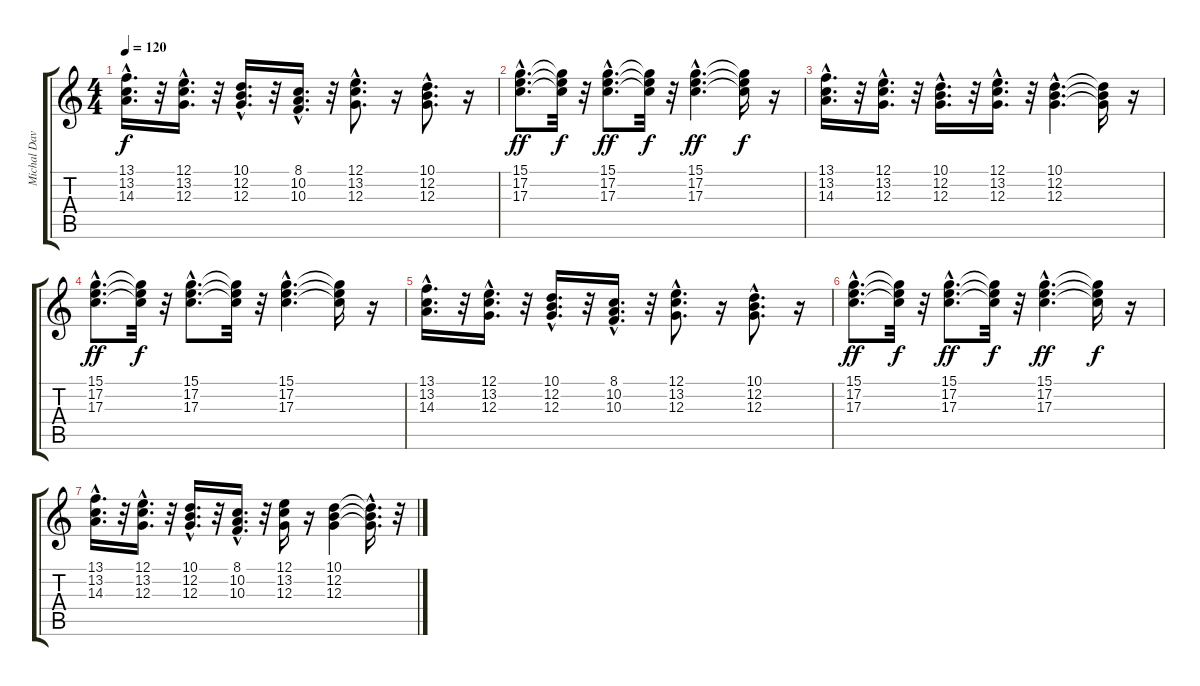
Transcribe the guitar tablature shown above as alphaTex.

\track ("Michal David klávesy" "Michal Dav") {instrument lead2sawtooth}
\staff {score tabs}
\tuning (E4 B3 G3 D3 A2 E2) {hide}
\ts (4 4)
\tempo 120
\clef g2
\ks c
(13.1{hac} 13.2{hac} 14.3{hac}).16{d dy f} r.32 (12.1{hac} 13.2{hac} 12.3{hac}).16{d} r.32 (10.1{hac} 12.2{hac} 12.3{hac}).16{d} r.32 (8.1{hac} 10.2{hac} 10.3{hac}).16{d} r.32 (12.1{hac} 13.2{hac} 12.3{hac}).8{d} r.16 (10.1{hac} 12.2{hac} 12.3{hac}).8{d} r.16 |
(15.1{hac} 17.2{hac} 17.3{hac}).8{d dy ff} (15.1{t} 17.2{t} 17.3{t}).32{dy f} r.32 (15.1{hac} 17.2{hac} 17.3{hac}).8{d dy ff} (15.1{t} 17.2{t} 17.3{t}).32{dy f} r.32 (15.1{hac} 17.2{hac} 17.3{hac}).4{d dy ff} (15.1{t} 17.2{t} 17.3{t}).16{dy f} r.16 |
(13.1{hac} 13.2{hac} 14.3{hac}).16{d} r.32 (12.1{hac} 13.2{hac} 12.3{hac}).16{d} r.32 (10.1{hac} 12.2{hac} 12.3{hac}).16{d} r.32 (12.1{hac} 13.2{hac} 12.3{hac}).16{d} r.32 (10.1{hac} 12.2{hac} 12.3{hac}).4{d} (10.1{t} 12.2{t} 12.3{t}).16 r.16 |
(15.1{hac} 17.2{hac} 17.3{hac}).8{d dy ff} (15.1{t} 17.2{t} 17.3{t}).32{dy f} r.32 (15.1{hac} 17.2{hac} 17.3{hac}).8{d} (15.1{t} 17.2{t} 17.3{t}).32 r.32 (15.1{hac} 17.2{hac} 17.3{hac}).4{d} (15.1{t} 17.2{t} 17.3{t}).16 r.16 |
(13.1{hac} 13.2{hac} 14.3{hac}).16{d} r.32 (12.1{hac} 13.2{hac} 12.3{hac}).16{d} r.32 (10.1{hac} 12.2{hac} 12.3{hac}).16{d} r.32 (8.1{hac} 10.2{hac} 10.3{hac}).16{d} r.32 (12.1{hac} 13.2{hac} 12.3{hac}).8{d} r.16 (10.1{hac} 12.2{hac} 12.3{hac}).8{d} r.16 |
(15.1{hac} 17.2{hac} 17.3{hac}).8{d dy ff} (15.1{t} 17.2{t} 17.3{t}).32{dy f} r.32 (15.1{hac} 17.2{hac} 17.3{hac}).8{d dy ff} (15.1{t} 17.2{t} 17.3{t}).32{dy f} r.32 (15.1{hac} 17.2{hac} 17.3{hac}).4{d dy ff} (15.1{t} 17.2{t} 17.3{t}).16{dy f} r.16 |
(13.1{hac} 13.2{hac} 14.3{hac}).16{d} r.32 (12.1{hac} 13.2{hac} 12.3{hac}).16{d} r.32 (10.1{hac} 12.2{hac} 12.3{hac}).16{d} r.32 (8.1{hac} 10.2{hac} 10.3{hac}).16{d} r.32 (12.1 13.2 12.3).16 r.16 (10.1 12.2 12.3).4 (10.1{hac t} 12.2{hac t} 12.3{hac t}).16{d} r.32
